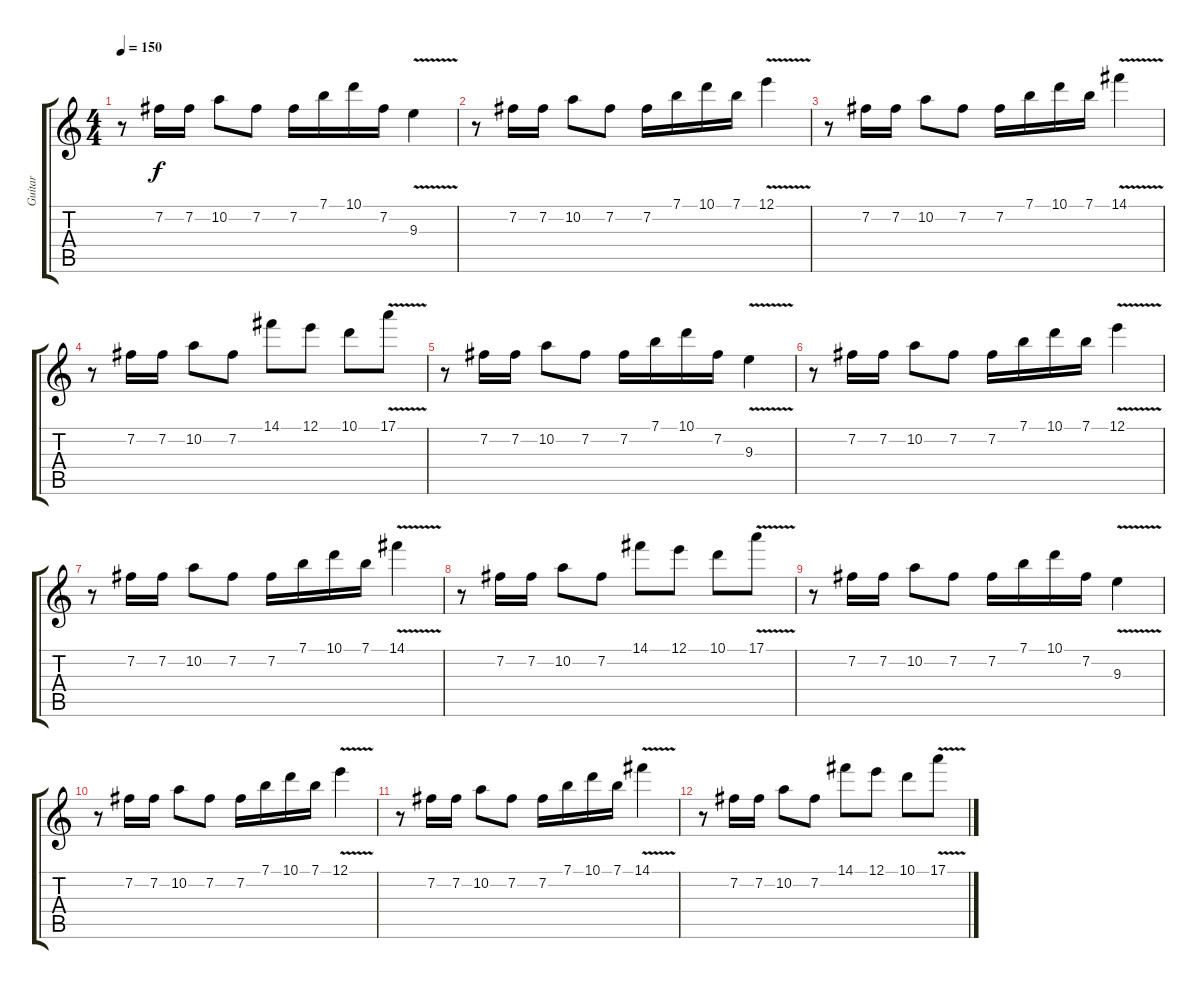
\track ("Guitar" "Guitar") {instrument distortionguitar}
\staff {score tabs}
\tuning (E4 B3 G3 D3 A2 E2) {hide}
\ts (4 4)
\tempo 150
\clef g2
\ks c
r.8{dy f} 7.2.16 7.2.16 10.2.8 7.2.8 7.2.16 7.1.16 10.1.16 7.2.16 9.3{v}.4 |
r.8 7.2.16 7.2.16 10.2.8 7.2.8 7.2.16 7.1.16 10.1.16 7.1.16 12.1{v}.4 |
r.8 7.2.16 7.2.16 10.2.8 7.2.8 7.2.16 7.1.16 10.1.16 7.1.16 14.1{v}.4 |
r.8 7.2.16 7.2.16 10.2.8 7.2.8 14.1.8 12.1.8 10.1.8 17.1{v}.8 |
r.8 7.2.16 7.2.16 10.2.8 7.2.8 7.2.16 7.1.16 10.1.16 7.2.16 9.3{v}.4 |
r.8 7.2.16 7.2.16 10.2.8 7.2.8 7.2.16 7.1.16 10.1.16 7.1.16 12.1{v}.4 |
r.8 7.2.16 7.2.16 10.2.8 7.2.8 7.2.16 7.1.16 10.1.16 7.1.16 14.1{v}.4 |
r.8 7.2.16 7.2.16 10.2.8 7.2.8 14.1.8 12.1.8 10.1.8 17.1{v}.8 |
r.8 7.2.16 7.2.16 10.2.8 7.2.8 7.2.16 7.1.16 10.1.16 7.2.16 9.3{v}.4 |
r.8 7.2.16 7.2.16 10.2.8 7.2.8 7.2.16 7.1.16 10.1.16 7.1.16 12.1{v}.4 |
r.8 7.2.16 7.2.16 10.2.8 7.2.8 7.2.16 7.1.16 10.1.16 7.1.16 14.1{v}.4 |
r.8 7.2.16 7.2.16 10.2.8 7.2.8 14.1.8 12.1.8 10.1.8 17.1{v}.8
